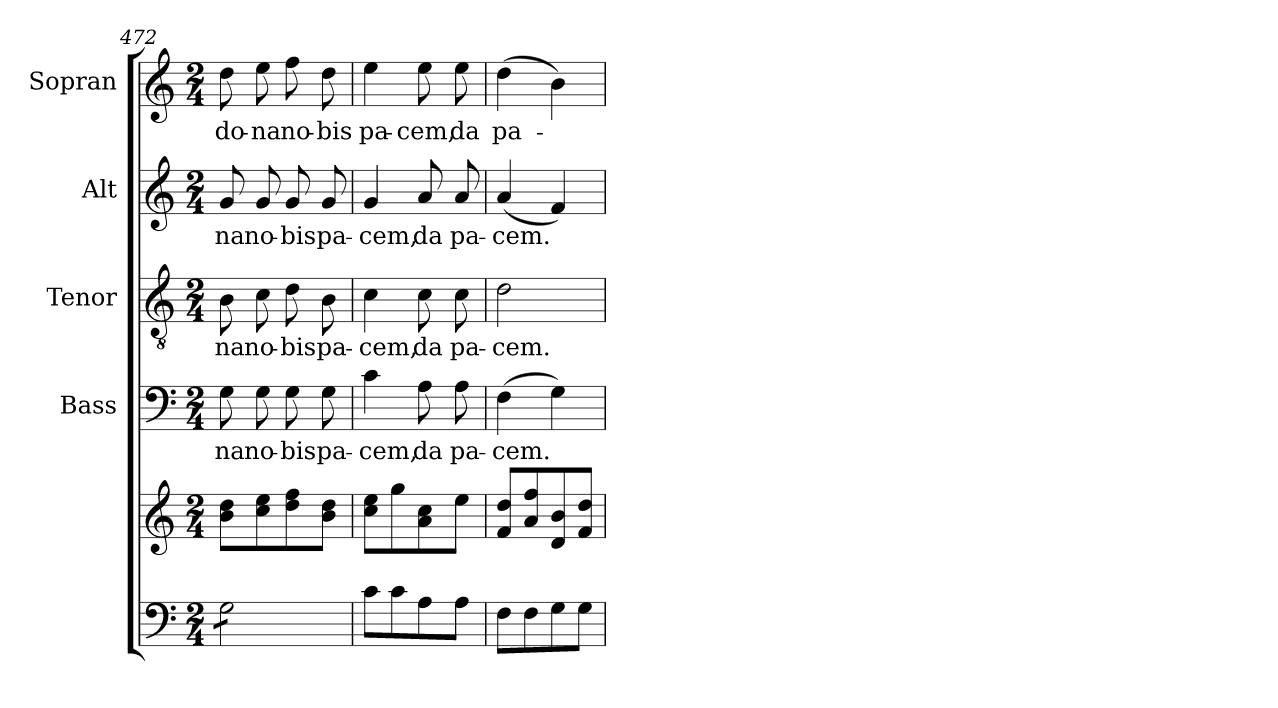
**kern	**kern	**kern	**text	**kern	**text	**kern	**text	**kern	**text
*part5	*part5	*part4	*part4	*part3	*part3	*part2	*part2	*part1	*part1
*staff6	*staff5	*staff4	*staff4	*staff3	*staff3	*staff2	*staff2	*staff1	*staff1
*	*	*I"Bass	*	*I"Tenor	*	*I"Alt	*	*I"Sopran	*
*	*	*I'B.	*	*I'T.	*	*I'A.	*	*I'S.	*
*clefF4	*clefG2	*clefF4	*	*clefGv2	*	*clefG2	*	*clefG2	*
*k[]	*k[]	*k[]	*	*k[]	*	*k[]	*	*k[]	*
*C:	*C:	*C:	*	*C:	*	*C:	*	*C:	*
*M2/4	*M2/4	*M2/4	*	*M2/4	*	*M2/4	*	*M2/4	*
=472	=472	=472	=472	=472	=472	=472	=472	=472	=472
!	!	!	!LO:LY:b	!	!LO:LY:b	!	!LO:LY:b	!	!LO:LY:b
*tremolo	*	*	*	*	*	*	*	*	*
8G\L	8b\ 8dd\L	8G\	-na	8B\	-na	8g/	-na	8dd\	do-
!	!	!	!LO:LY:b	!	!LO:LY:b	!	!LO:LY:b	!	!LO:LY:b
8G\	8cc\ 8ee\	8G\	no-	8c\	no-	8g/	no-	8ee\	-na
!	!	!	!LO:LY:b	!	!LO:LY:b	!	!LO:LY:b	!	!LO:LY:b
8G\	8dd\ 8ff\	8G\	-bis	8d\	-bis	8g/	-bis	8ff\	no-
!	!	!	!LO:LY:b	!	!LO:LY:b	!	!LO:LY:b	!	!LO:LY:b
8G\J	8b\ 8dd\J	8G\	pa-	8B\	pa-	8g/	pa-	8dd\	-bis
*Xtremolo	*	*	*	*	*	*	*	*	*
=473	=473	=473	=473	=473	=473	=473	=473	=473	=473
!	!	!	!LO:LY:b	!	!LO:LY:b	!	!LO:LY:b	!	!LO:LY:b
8c\L	8cc\ 8ee\L	4c\	-cem,	4c\	-cem,	4g/	-cem,	4ee\	pa-
8c\	8gg\	.	.	.	.	.	.	.	.
!	!	!	!LO:LY:b	!	!LO:LY:b	!	!LO:LY:b	!	!LO:LY:b
8A\	8a\ 8cc\	8A\	da	8c\	da	8a/	da	8ee\	-cem,
!	!	!	!LO:LY:b	!	!LO:LY:b	!	!LO:LY:b	!	!LO:LY:b
8A\J	8ee\J	8A\	pa-	8c\	pa-	8a/	pa-	8ee\	da
=474	=474	=474	=474	=474	=474	=474	=474	=474	=474
!	!	!	!LO:LY:b	!	!LO:LY:b	!	!LO:LY:b	!	!LO:LY:b
8F\L	8f/ 8dd/L	(>4F\	-cem.	2d\	-cem.	(<4a/	-cem.	(>4dd\	pa-
8F\	8a/ 8ff/	.	.	.	.	.	.	.	.
8G\	8d/ 8b/	4G\)	.	.	.	4f/)	.	4b\)	.
8G\J	8f/ 8dd/J	.	.	.	.	.	.	.	.
=	=	=	=	=	=	=	=	=	=
*-	*-	*-	*-	*-	*-	*-	*-	*-	*-
